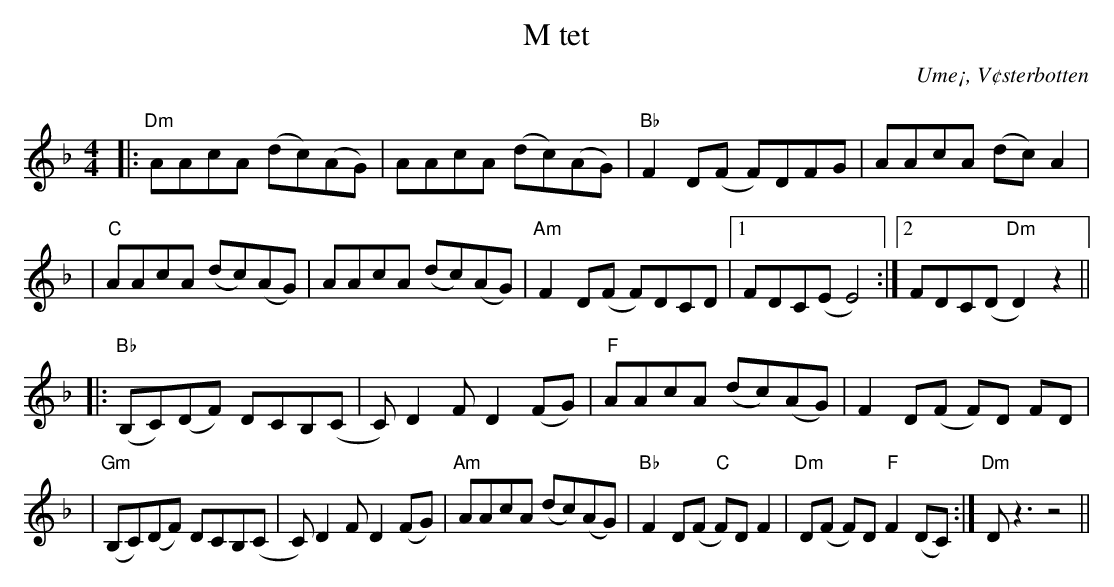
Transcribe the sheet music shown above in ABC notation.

X:1
T:M tet
Q:150
O:Ume¡, V¢sterbotten
M:4/4
L:1/8
K:Dm
|: "Dm" AAcA (dc)(AG) | AAcA (dc)(AG) | "Bb" F2D(F F)DFG | AAcA (dc)A2 |
|"C" AAcA (dc)(AG) | AAcA (dc)(AG) |"Am" F2D(F F)DCD |1 FDC(E E4) :|2 FDC(D "Dm"D2)z2 ||
|:"Bb"(B,C)(DF) DCB,(C | C)D2F D2(FG) |"F" AAcA (dc)(AG) | F2 D(F F)D FD |
|"Gm" (B,C)(DF) DCB,(C | C)D2F D2(FG) |"Am" AAcA (dc)(AG) | "Bb" F2D(F "C" F)DF2 |"Dm"D(F F)D "F"F2 (DC):|"Dm"Dz3 z4 ||
